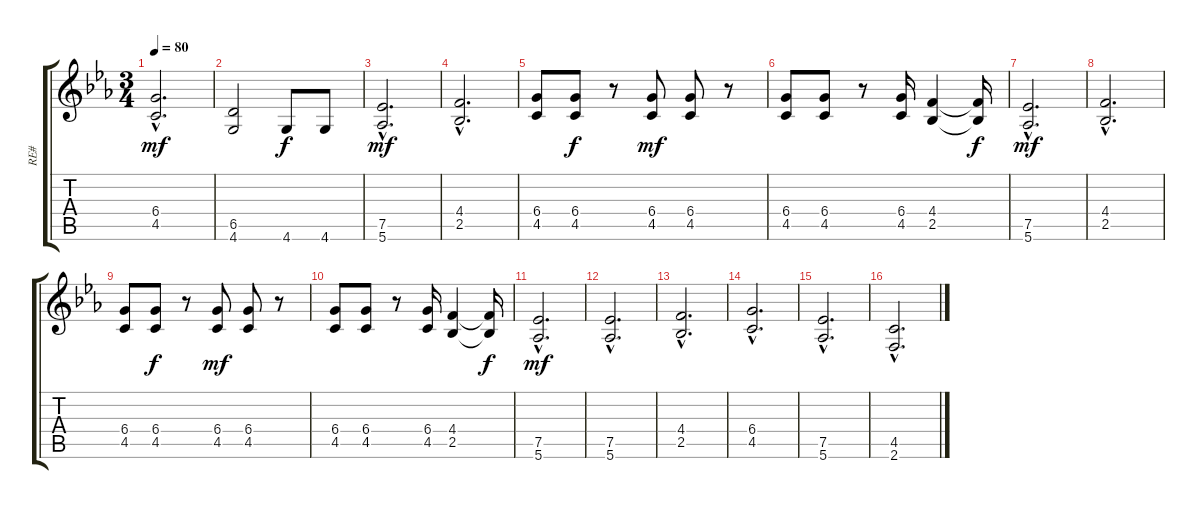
\track ("RE#" "RE#") {instrument distortionguitar}
\staff {score tabs}
\tuning (Eb4 Bb3 Gb3 Db3 Ab2 Eb2) {hide}
\ts (3 4)
\tempo 80
\clef g2
\ks eb
(6.4{hac} 4.5{hac}).2{d dy mf} |
(6.5 4.6).2 4.6.8{dy f} 4.6.8 |
(7.5{hac} 5.6{hac}).2{d dy mf} |
(4.4{hac} 2.5{hac}).2{d} |
(6.4 4.5).8 (6.4 4.5).8{dy f} r.8 (6.4 4.5).8{dy mf} (6.4 4.5).8 r.8 |
(6.4 4.5).8 (6.4 4.5).8 r.8 (6.4 4.5).16 (4.4 2.5).4 (4.4{t} 2.5{t}).16{dy f} |
(7.5{hac} 5.6{hac}).2{d dy mf} |
(4.4{hac} 2.5{hac}).2{d} |
(6.4 4.5).8 (6.4 4.5).8{dy f} r.8 (6.4 4.5).8{dy mf} (6.4 4.5).8 r.8 |
(6.4 4.5).8 (6.4 4.5).8 r.8 (6.4 4.5).16 (4.4 2.5).4 (4.4{t} 2.5{t}).16{dy f} |
(7.5{hac} 5.6{hac}).2{d dy mf} |
(7.5{hac} 5.6{hac}).2{d} |
(4.4{hac} 2.5{hac}).2{d} |
(6.4{hac} 4.5{hac}).2{d} |
(7.5{hac} 5.6{hac}).2{d} |
(4.5{hac} 2.6{hac}).2{d}
